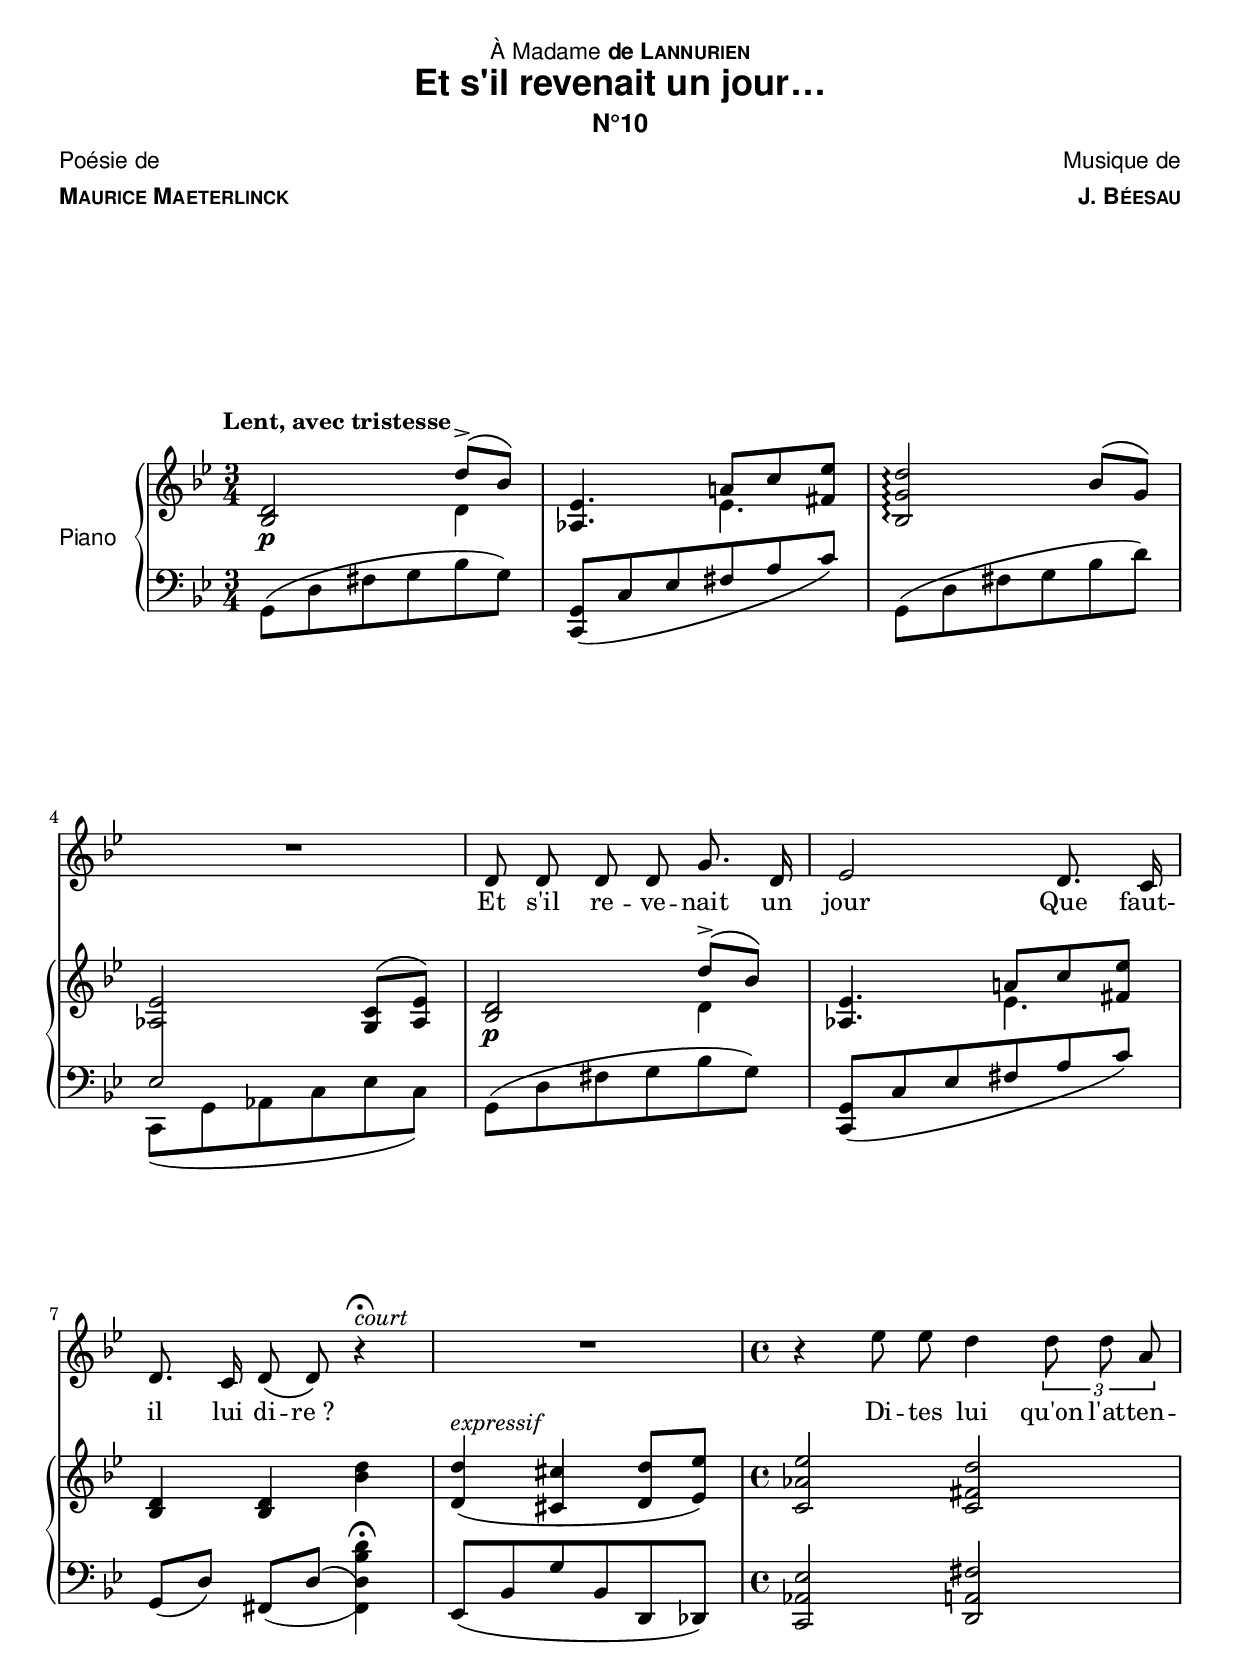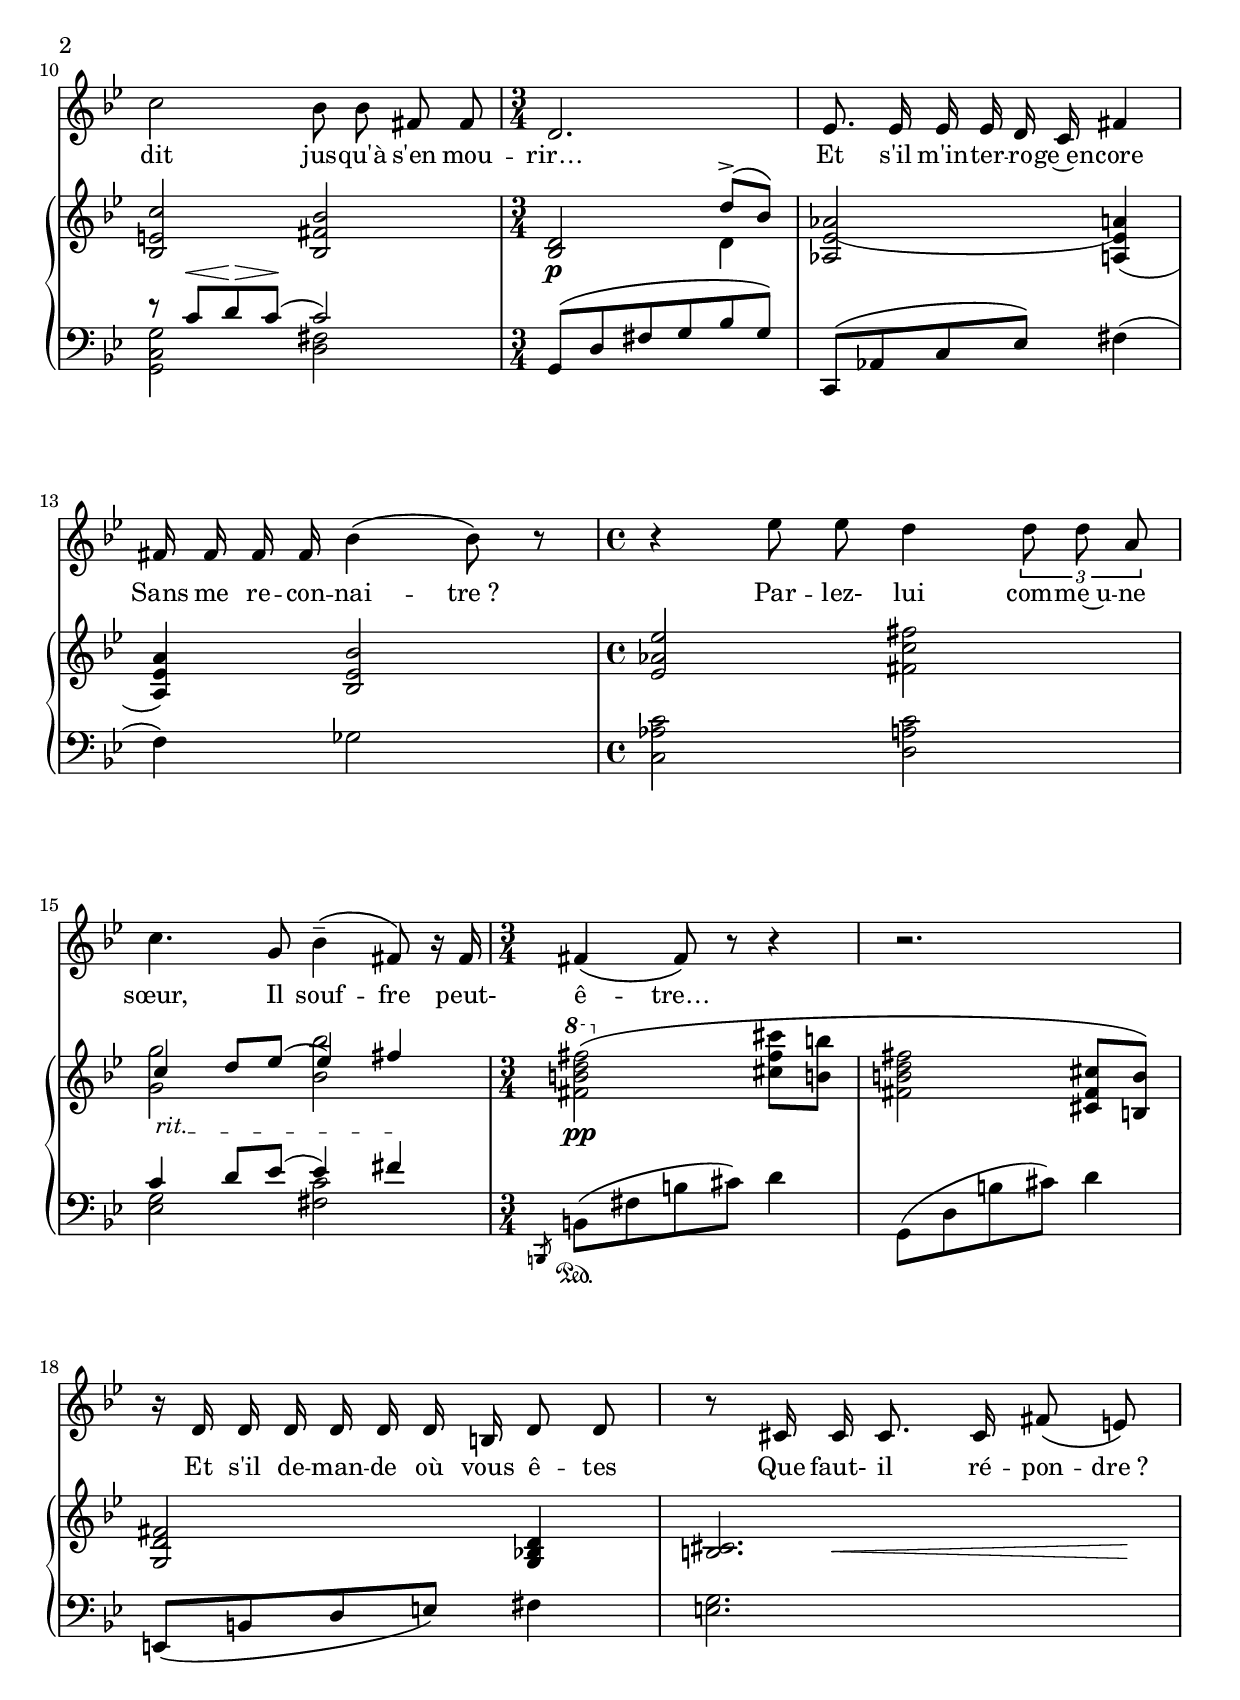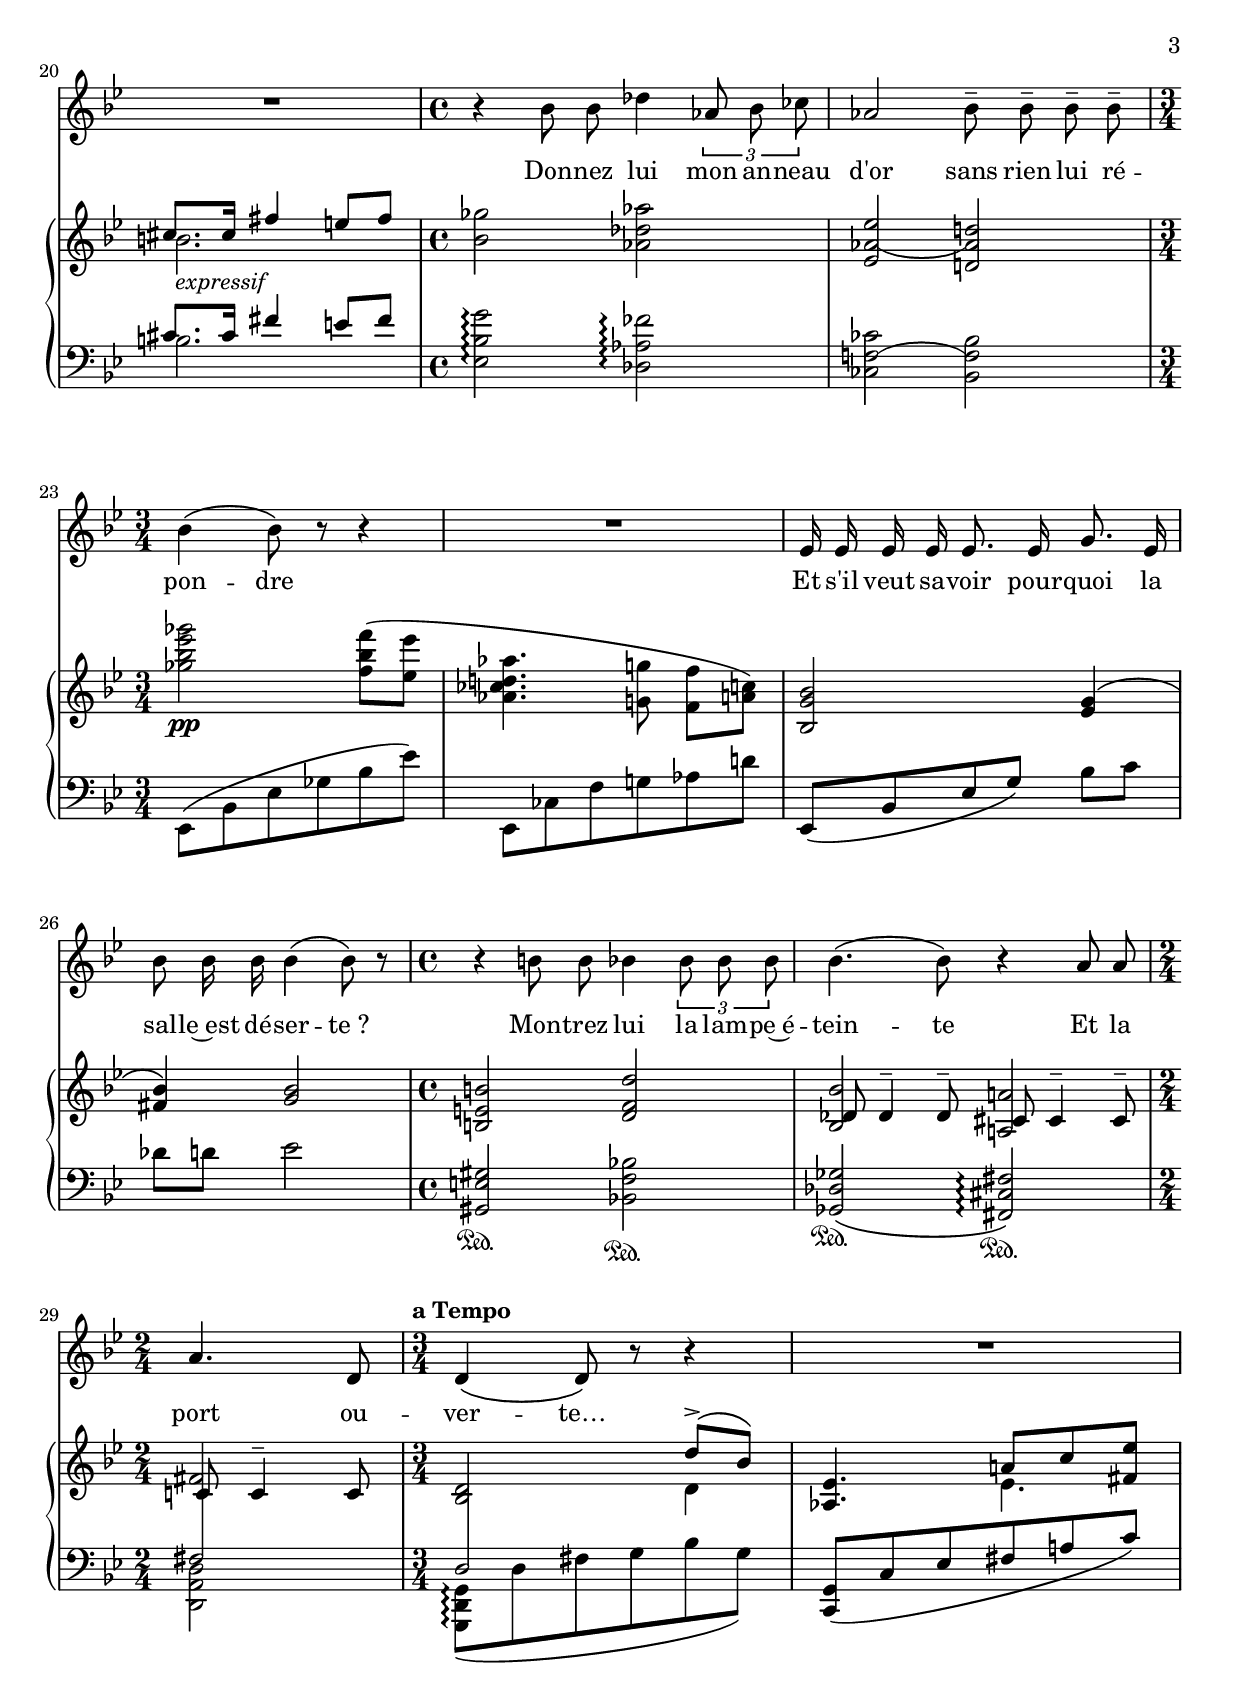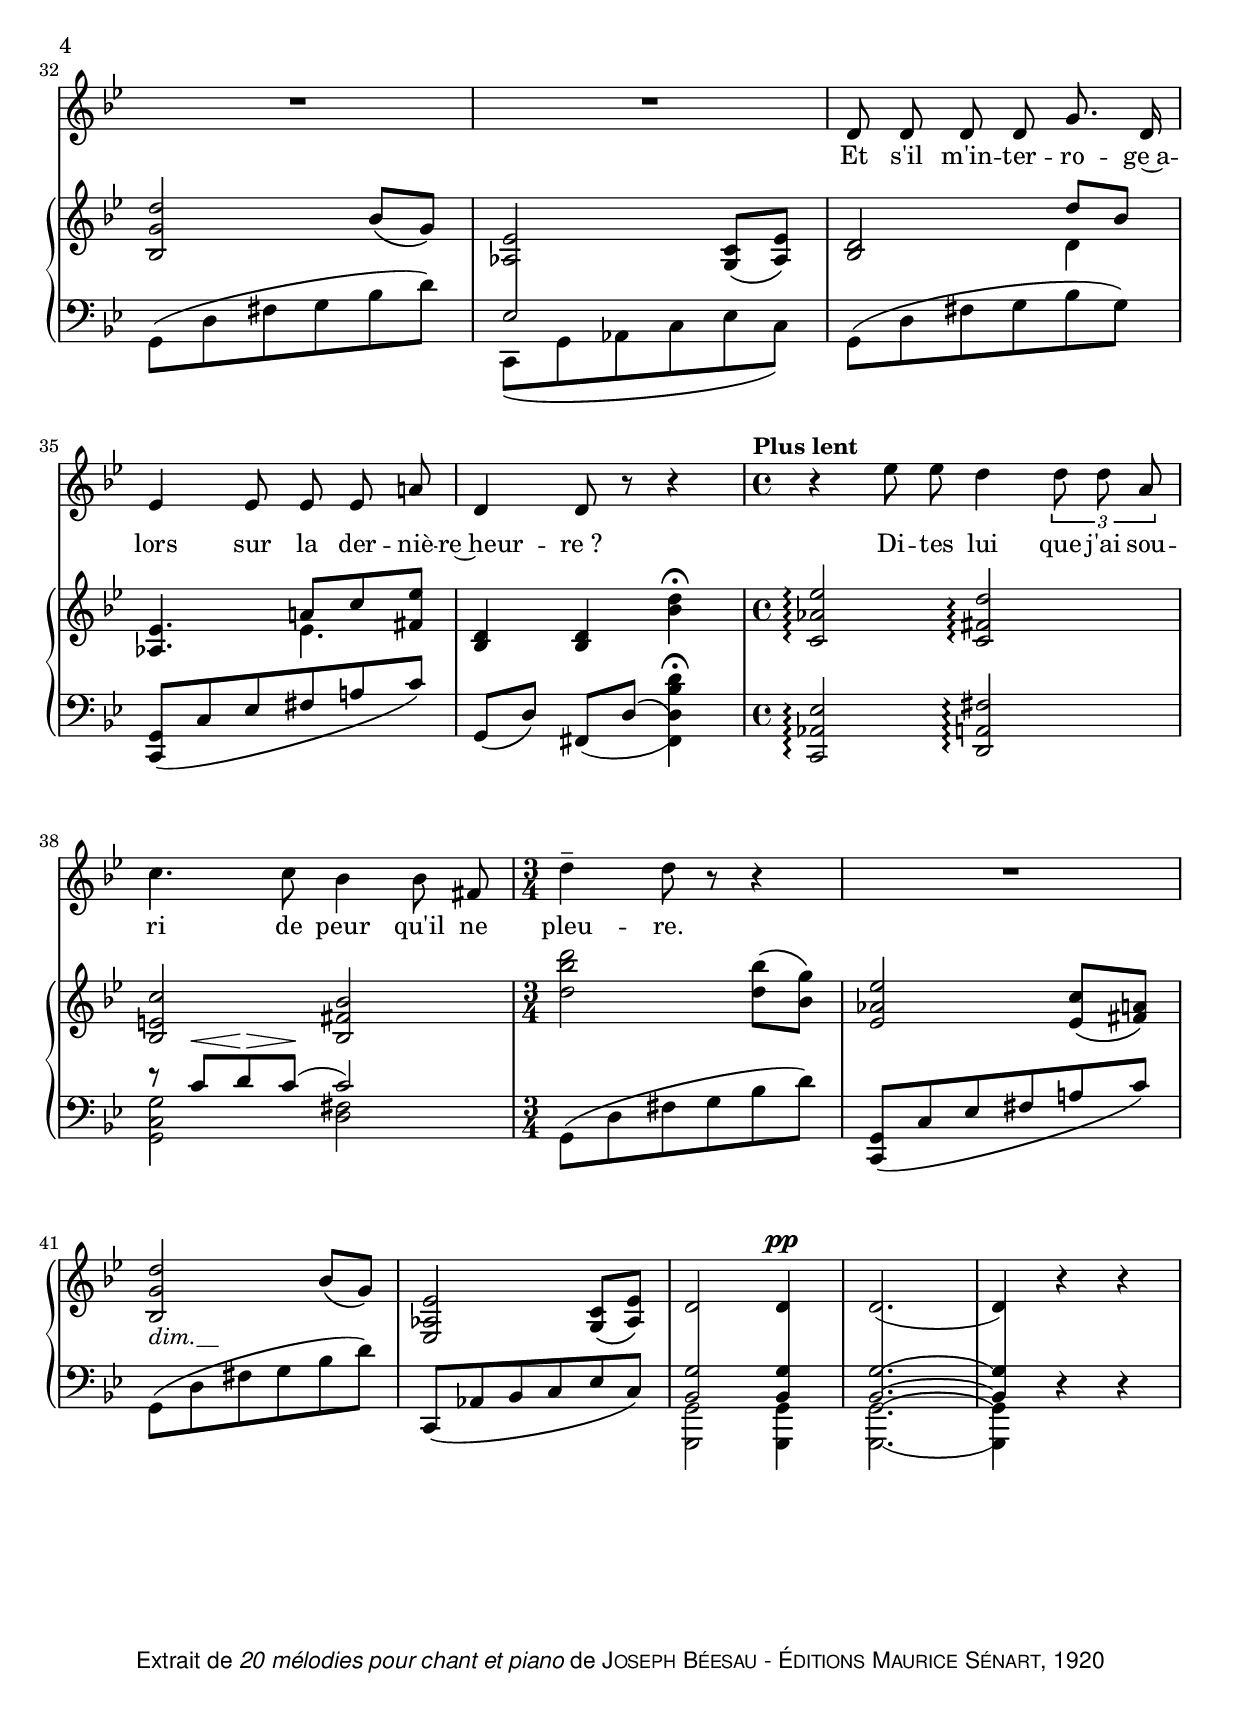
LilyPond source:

\version "2.22.0"
\language "english"
#(use-modules (ice-9 regex))
#(define-public string-upper-case #f)
#(define accented-char-upper-case? #f)
#(define accented-char-lower-case? #f)
#(let ((lower-case-accented-string "áàâäǎăāãåąæǣćĉčçďđðéèêëěĕēęəĝğģĥħíìîïǐĭīĩįĵķĺŀľļłńňñóòôöǒŏōõǫőøœŕřśŝšşťţþúùûüǔŭūųǘǜǚŵýŷÿȳźž")
(upper-case-accented-string "ÁÀÂÄǍĂĀÃÅĄÆǢĆĈČÇĎĐÐÉÈÊËĚĔĒĘƏĜĞĢĤĦÍÌÎÏǏĬĪĨĮĴĶĹĿĽĻŁŃŇÑÓÒÔÖǑŎŌÕǪŐØŒŔŘŚŜŠŞŤŢÞÚÙÛÜǓŬŪŲǗǛǙŴÝŶŸȲŹŽ"))
(define (group-by-2 chars result)
(if (or (null? chars) (null? (cdr chars)))
(reverse! result)
(group-by-2 (cddr chars)
(cons (string (car chars) (cadr chars))
result))))
(let ((lower-case-accented-chars
(group-by-2 (string->list lower-case-accented-string) (list)))
(upper-case-accented-chars
(group-by-2 (string->list upper-case-accented-string) (list))))
(set! string-upper-case
(lambda (str)
(define (replace-chars str froms tos)
(if (null? froms)
str
(replace-chars (regexp-substitute/global #f (car froms) str
'pre (car tos) 'post)
(cdr froms)
(cdr tos))))
(string-upcase (replace-chars str
lower-case-accented-chars
upper-case-accented-chars))))
(set! accented-char-upper-case?
(lambda (char1 char2)
(member (string char1 char2) upper-case-accented-chars string=?)))
(set! accented-char-lower-case?
(lambda (char1 char2)
(member (string char1 char2) lower-case-accented-chars string=?)))))

#(define-markup-command (smallCaps layout props text) (markup?)
(define (string-list->markup strings lower)
(let ((final-string (string-upper-case
(apply string-append (reverse strings)))))
(if lower
(markup #:fontsize -2 final-string)
final-string)))
(define (make-small-caps rest-chars currents current-is-lower prev-result)
(if (null? rest-chars)
(make-concat-markup (reverse! (cons (string-list->markup
currents current-is-lower)
prev-result)))
(let* ((ch1 (car rest-chars))
(ch2 (and (not (null? (cdr rest-chars))) (cadr rest-chars)))
(this-char-string (string ch1))
(is-lower (char-lower-case? ch1))
(next-rest-chars (cdr rest-chars)))
(cond ((and ch2 (accented-char-lower-case? ch1 ch2))
(set! this-char-string (string ch1 ch2))
(set! is-lower #t)
(set! next-rest-chars (cddr rest-chars)))
((and ch2 (accented-char-upper-case? ch1 ch2))
(set! this-char-string (string ch1 ch2))
(set! is-lower #f)
(set! next-rest-chars (cddr rest-chars))))
(if (or (and current-is-lower is-lower)
(and (not current-is-lower) (not is-lower)))
(make-small-caps next-rest-chars
(cons this-char-string currents)
is-lower
prev-result)
(make-small-caps next-rest-chars
(list this-char-string)
is-lower
(if (null? currents)
prev-result
(cons (string-list->markup
currents current-is-lower)
prev-result)))))))
(interpret-markup layout props
(if (string? text)
(make-small-caps (string->list text) (list) #f (list))
text)))

\paper {
  top-margin = 1 \cm
  bottom-margin = 1 \cm
  left-margin = 1 \cm
  right-margin = 1 \cm

  markup-system-spacing =
    #'((padding . 20)
       (basic-distance . 15)
       (minimum-distance . 20)
       (stretchability . 12))

  #(include-special-characters)
}
\header {
  dedication = \markup{ \sans \concat {"À Madame " \bold { "de L" \smallCaps "annurien" }}}
  title = \markup{ \sans "Et s'il revenait un jour…"}
  subtitle = \markup{ \sans "N°10"}
  composer = \markup{ \sans \right-column { "Musique de" \bold \concat { "J. B" \smallCaps éesau }}}
  poet = \markup{ \sans \column { "Poésie de" \bold \concat { M \smallCaps aurice " M" \smallCaps aeterlinck }}}
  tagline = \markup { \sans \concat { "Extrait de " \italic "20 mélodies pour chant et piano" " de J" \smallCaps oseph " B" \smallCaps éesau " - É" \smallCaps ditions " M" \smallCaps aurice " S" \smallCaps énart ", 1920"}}
}
\score {
  <<
    \new Staff \with {
      instrumentName = \markup{ \sans "Chant"}
    } {
      \clef treble
      \new Voice = "chant" {
        \relative c' { \autoBeamOff
          \key g \minor
          \time 3/4
          \tempo \markup { "Lent, avec tristesse"}
          R2.*3 \break
          R2. d8 d d d g8. d16 ef2 d8. c16 \break
          d8. c16 d8\( d\) r4\fermata^\markup{\italic court} R2. \time 4/4 r4 ef'8 ef d4 \tuplet 3/2 { d8 d a } \pageBreak
          c2 bf8 bf fs fs \time 3/4 d2. ef8. ef16 ef ef d c fs4 \break
          fs16 fs fs fs bf4 \(bf8\) r8 \time 4/4 r4 ef8 ef d4 \tuplet 3/2 { d8 d a} \break
          c4. g8 bf4--\( fs8\) r16 fs16 %{\time 3/4%} fs4\( fs8\) r8 r4 r2. \break
          r16 d16 d d d d d b d8 d r8 cs16 cs cs8. cs16 fs8\( e\) \pageBreak
          R2. \time 4/4 r4 bf'8 bf df4 \tuplet 3/2 { af8 bf cf } af2 bf8-- bf-- bf-- bf-- \time 3/4 \break
          bf4\( bf8\) r8 r4 R2. ef,16 ef ef ef ef8. ef16 g8. ef16 \break
          bf'8 bf16 bf bf4\( bf8\) r8 \time 4/4 r4 b8 b bf4 \tuplet 3/2 { bf8 bf bf } bf4.\( bf8\) r4 a8 a \time 2/4 \break
          a4. d,8 \time 3/4 d4\( d8\) r8 r4 R2. \pageBreak
          R2. R2. d8 d d d g8. d16 \break
          ef4 ef8 ef ef a! d,4 d8 r8 r4 \time 4/4 \tempo "Plus lent" r4 ef'8 ef d4 \tuplet 3/2 { d8 d a } \break
          c4. c8 bf4 bf8 fs \time 3/4 d'4-- d8 r8 r4 R2. \break
          R2. R2. R2. R2. R2.
        }
      }
    }
    \new Lyrics \lyricsto "chant" {
      Et s'il re -- ve -- nait un jour
      Que faut- il lui di -- re&nbsp;?
      Di -- tes lui qu'on l'at -- ten -- dit jus -- qu'à s'en mou -- rir…
      Et s'il m'in -- ter -- ro -- ge~en -- core
      Sans me re -- con -- nai -- tre&nbsp;?
      Par -- lez- lui com -- me~u -- ne sœur,
      Il souf -- fre peut- ê -- tre…
      Et s'il de -- man -- de où vous ê -- tes
      Que faut- il ré -- pon -- dre&nbsp;?
      Don -- nez lui mon an -- neau d'or
      sans rien lui ré -- pon -- dre
      Et s'il veut sa -- voir pour -- quoi
      la sal -- le~est dé -- ser -- te&nbsp;?
      Mon -- trez lui la lam -- pe~é -- tein -- te
      Et la port ou -- ver -- te…
      Et s'il m'in -- ter -- ro -- ge~a -- lors
      sur la der -- niè -- re~heur -- re&nbsp;?
      Di -- tes lui que j'ai sou -- ri
      de peur qu'il ne pleu -- re.
    }
    \new PianoStaff \with {
      instrumentName = \markup{ \sans "Piano"}
    } <<
      \new Staff = "right" \with {
        midiInstrument = "acoustic grand"
      } {
        \clef treble
        <<
          \new Voice {
            \relative c' {
              \key g \minor
              \time 3/4
              % Page 1
              <<{\voiceOne <bf d>2\p d'8->\( bf\)} \new Voice {\voiceTwo s2 d,4}>>\oneVoice <<{\voiceOne <af ef'>4. a'!8 c <fs, ef'> } \new Voice{\voiceTwo s4. ef4.}>> <bf g' d'>2\arpeggio bf'8\( g\)
              <af, ef'>2 <g c>8\( <af ef'>\) <<{\voiceOne <bf d>2\p d'8->\( bf\)} \new Voice {\voiceTwo s2 d,4}>>\oneVoice <<{\voiceOne <af ef'>4. a'!8 c <fs, ef'> } \new Voice{\voiceTwo s4. ef4.}>>\oneVoice
              <bf d>4 <bf d> <bf' d> <d, d'>4\(^\markup{\italic expressif} <cs cs'>4 <d d'>8 <ef ef'>\) \time 4/4 <c af' ef'>2 <c fs d'>2
              % Page 2
              <bf e c'>2 <bf fs' bf>2 \time 3/4 <<{\voiceOne <bf d>2\p d'8->\( bf\)} \new Voice {\voiceTwo s2 d,4}>>\oneVoice <af ef'( af>2 <a ef') a>4(
              <a ef' a>4) <bf ef bf'>2 \time 4/4 <ef af ef'>2 <fs c' fs>
              \override TextSpanner.bound-details.left.text = "rit."
              <<{\voiceOne c'4_\startTextSpan d8 ef( ef4) fs4\stopTextSpan} \new Voice {\voiceTwo <g, g'>2 <bf bf'>2 } >>\oneVoice %{\time 3/4%} \ottava #1 <fs' b d fs>2\pp\( \ottava #0 <cs fs cs'>8 <b b'!> <fs b d fs>2 <cs fs cs'>8 <b b'>\)
              <g d' fs>2 <g bf! d>4 <<{\voiceOne <b cs>2.} {s8 s16 s\< s4 s8 s8\!}>>
              % Page 3
              <<{\voiceOne cs'8. cs16 fs4 e8 fs} \new Voice{\voiceTwo b,2._\markup{\italic expressif}}>> \oneVoice \time 4/4 <bf gf'>2 <af df af'> <ef af( ef'> <d! af') d!>2 %{\time 3/4%}
              <gf' bf ef gf>2\pp <f bf f'>8\( <ef ef'> <af, cf d! af'>4. <g! g'!>8 <f f'>[ <a c>]\) <bf, g' bf>2 \phrasingSlurUp <ef g>4\(
              <fs bf>4\) <g bf>2 <b, e b'>2 <d f d'> <<{\voiceThree df8 df4-- df8-- cs8 cs4-- cs8--} \new Voice {\voiceOne <bf bf'>2 <a! a'!>}>>
              <<{\voiceOne fs'2} \new Voice{\voiceThree \shiftOnnn c!8 c4^- c8}>> \tempo "a Tempo" %{ \time 3/4 %} <bf d>2 <<{\voiceOne d'8->\( bf\)} \new Voice {\voiceTwo d,4}>> <<{\voiceOne <af ef'>4. a'!8 c <fs, ef'> } \new Voice{\voiceTwo s4. ef4.}>>\oneVoice
              % Page 4
              <bf g' d'>2 bf'8\( g\) <af, ef'>2 <g c>8\( <af ef'>\) <<{\voiceOne <bf d>2 d'8 bf} \new Voice {\voiceTwo s2 d,4}>>\oneVoice
              <af ef'>4. <<{\voiceOne a'!8 c <fs, ef'>} \new Voice{\voiceTwo ef4.}>>\oneVoice <bf d>4 <bf d> <bf' d>\fermata <c, af' ef'>2\arpeggio <c fs d'>2\arpeggio
              <bf e c'>2 <bf fs' bf>2 %{\time 3/4%} <d' bf' d>2 <d bf'>8\( <bf g'>\) <ef, af ef'>2 <ef c'>8\( <fs a>\)
              <bf, g' d'>2_\markup{ \italic "dim.__ "} bf'8\( g\) <ef, af ef'>2 <g c>8\( <af ef'>\) d2 d4^\pp d2.( d4) r4 r4
            }
          }
        >>
      }
      \new Staff = "left" \with {
        midiInstrument = "acoustic grand"
      } {
        \clef bass
        <<
          \new Voice {
            \relative f, {
              \key g \minor
              \time 3/4
              % Page 1
              g8\( d' fs g bf g\) <c,, g'>8\( c' ef fs a c\) g,8\( d' fs g bf d\)
              <<{\voiceOne \crossStaff ef,2} \new Voice { \voiceTwo c,8\( g' af c ef c\)}>>\oneVoice g8\( d' fs g bf g\) <g, c,>8\( c ef fs a c\)
              g,8\([ d']\) \slurDown fs,8([ d'\(] <fs,) d'\) bf' d>4\fermata
              ef8\( bf' g' bf, d, df\) \time 4/4 <c af' ef'>2 <d a' fs'>2
              % Page 2
              <<{\voiceOne r8 c''^\< d\!^\> c\!( c2)} \new Voice {\voiceTwo <g, c g'>2 <d' fs>}>> \oneVoice \time 3/4 \voiceOne g,8\( d' fs g bf g\) c,,8\( af' c ef\) \voiceTwo \slurUp fs4(
              f4) gf2 \time 4/4 <c, af' c>2 <d a' c>
              <<{\voiceOne c'4 d8 ef( ef4) fs4} \new Voice {\voiceTwo <ef, g>2 <fs c'>2}>>\oneVoice \time 3/4 \slashedGrace b,,8 b'8\sustainOn\( fs' b cs\) d4 g,,8\( d' b' cs\) d4
              e,,8\( b' d e\) fs4 <e g>2.
              % Page 3
              <<{\voiceOne cs'8. cs16 fs4 e8 fs} \new Voice{\voiceTwo b,2.}>> \oneVoice %{\time 4/4%} <ef, bf' g'>2\arpeggio <df af' ff'>2\arpeggio <cf f!( cf'>2 <bf f') bf> %{\time 3/4%}
              ef,8\( bf' ef gf bf ef\) ef,,8 cf' f g! af d! ef,,8[\( bf' ef g\)] bf[ c]
              df d ef2 %{ \time 4/4 %} <gs,, e' gs>2\sustainOn <bf! f' bf!>2\sustainOn <gf df' gf>2\sustainOn\( <fs cs' fs>2\sustainOn\arpeggio\)
              <<{\voiceOne \autoBeamOff \crossStaff {fs'2 d2} \autoBeamOn} \new Voice {\voiceTwo <d, a' d>2 <g, d' g>8\arpeggio\( d'' fs g bf g\)}>>\oneVoice <c,, g'>8\( c' ef fs a! c\)
              % Page 4
              g,8\( d' fs g bf d\) <<{\voiceOne \crossStaff ef,2} \new Voice { \voiceTwo c,8\( g' af c ef c\)}>>\oneVoice g8\( d' fs g bf g\)
              <c,, g'>8\( c' ef fs a! c\) g,8\([ d']\) \slurDown fs,8([ d'\(] <fs,) d'\) bf' d>4\fermata <c af' ef'>2\arpeggio <d a' fs'>2\arpeggio
              <<{\voiceOne r8 c''^\< d\!^\> c\!( c2)} \new Voice {\voiceTwo <g, c g'>2 <d' fs>}>> \oneVoice g,8\( d' fs g bf d\) <c,, g'>8\( c' ef fs a! c\)
              g,8\( d' fs g bf d\) c,,8\( af' bf c ef c\) \autoBeamOff <<{ \voiceOne \crossStaff {<bf g'>2 <bf g'>4 <bf( g'\(>2. <bf) g'\)>4} } \new Voice {\voiceTwo <g, g'>2 <g g'>4  \phrasingSlurUp <g( g'\(>2. <g) g'\)>4)}>>\oneVoice r4 r4
            }
          }
        >>
      }
    >>
  >>
  \layout {
    \context {
      \Staff \RemoveEmptyStaves
      \override VerticalAxisGroup.remove-first = ##t
    }
    \context {
      \PianoStaff
      \consists #Span_stem_engraver
    }
  }
}
